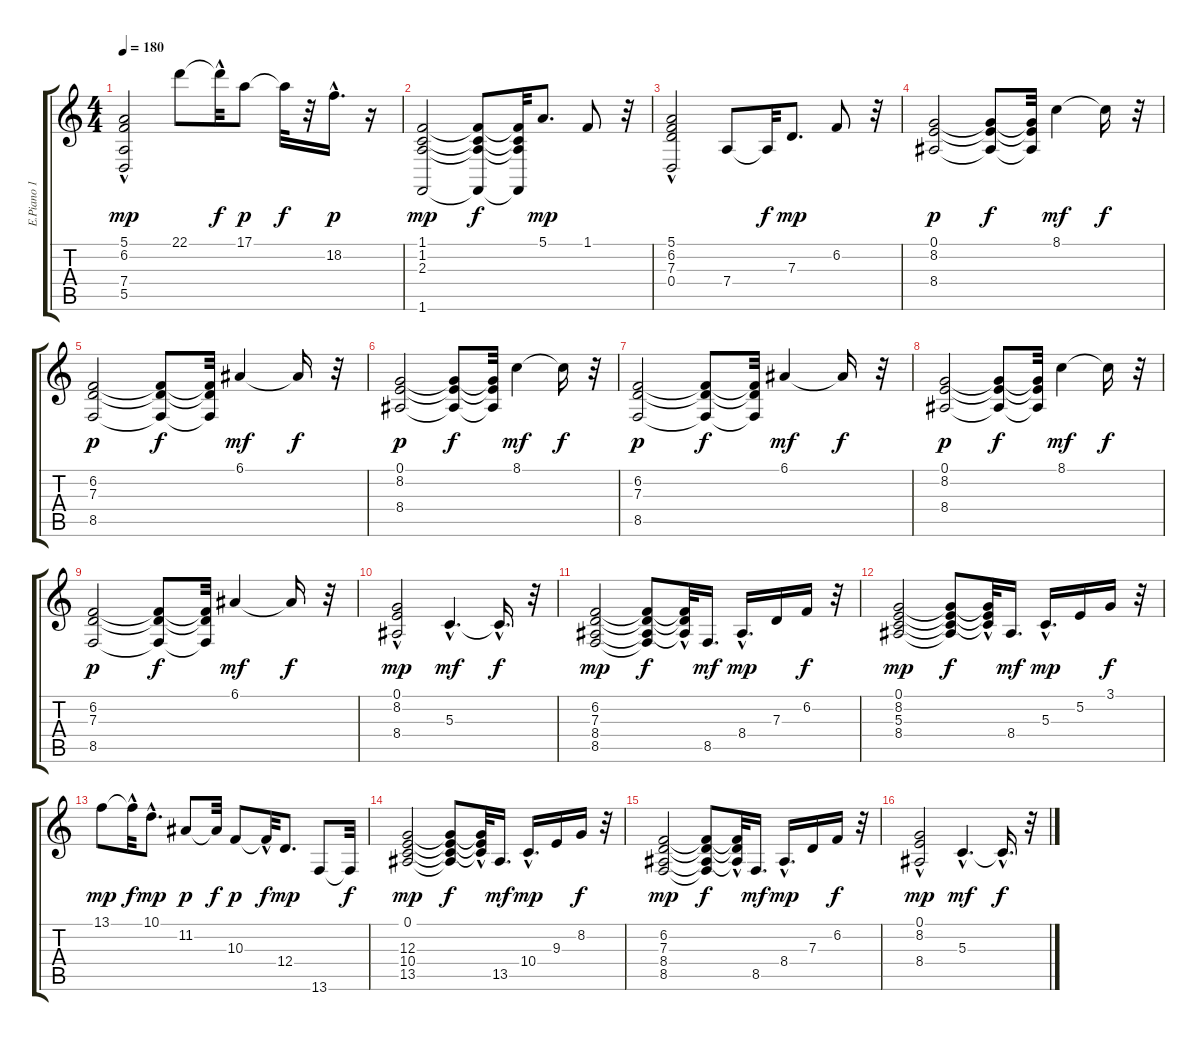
\track ("E.Piano 1" "E.Piano 1") {instrument electricpiano1}
\staff {score tabs}
\tuning (E4 B3 G3 D3 A2 E2) {hide}
\ts (4 4)
\tempo 180
\clef g2
\ks c
(5.1{hac} 6.2{hac} 7.4{hac} 5.5{hac}).2{dy mp} 22.1.8 22.1{hac t}.32{dy f} 17.1.8{dy p} 17.1{t}.32{dy f} r.32 18.2{hac}.16{d dy p} r.16 |
(1.1 1.2 2.3 1.6).2{dy mp} (1.1{t} 1.2{t} 2.3{t} 1.6{t}).8{dy f} (1.1{t} 1.2{t} 2.3{t} 1.6{t}).32 5.1.8{d dy mp} 1.1.8 r.32 |
(5.1 6.2 7.3 0.4{hac}).2 7.4.8 7.4{t}.32{dy f} 7.3.8{d dy mp} 6.2.8 r.32 |
(0.1 8.2 8.4).2{dy p} (0.1{t} 8.2{t} 8.4{t}).8{dy f} (0.1{t} 8.2{t} 8.4{t}).32 8.1.4{dy mf} 8.1{t}.16{dy f} r.32 |
(6.2 7.3 8.5).2{dy p} (6.2{t} 7.3{t} 8.5{t}).8{dy f} (6.2{t} 7.3{t} 8.5{t}).32 6.1.4{dy mf} 6.1{t}.16{dy f} r.32 |
(0.1 8.2 8.4).2{dy p} (0.1{t} 8.2{t} 8.4{t}).8{dy f} (0.1{t} 8.2{t} 8.4{t}).32 8.1.4{dy mf} 8.1{t}.16{dy f} r.32 |
(6.2 7.3 8.5).2{dy p} (6.2{t} 7.3{t} 8.5{t}).8{dy f} (6.2{t} 7.3{t} 8.5{t}).32 6.1.4{dy mf} 6.1{t}.16{dy f} r.32 |
(0.1 8.2 8.4).2{dy p} (0.1{t} 8.2{t} 8.4{t}).8{dy f} (0.1{t} 8.2{t} 8.4{t}).32 8.1.4{dy mf} 8.1{t}.16{dy f} r.32 |
(6.2 7.3 8.5).2{dy p} (6.2{t} 7.3{t} 8.5{t}).8{dy f} (6.2{t} 7.3{t} 8.5{t}).32 6.1.4{dy mf} 6.1{t}.16{dy f} r.32 |
(0.1{hac} 8.2{hac} 8.4{hac}).2{dy mp} 5.3{hac}.4{d dy mf} 5.3{hac t}.16{d dy f} r.32 |
(6.2 7.3 8.4 8.5).2{dy mp} (6.2{t} 7.3{t} 8.4{t} 8.5{t}).8{dy f} (6.2{t} 7.3{hac t} 8.4{t}).32 8.5.16{d dy mf} 8.4{hac}.16{d dy mp} 7.3.16 6.2.16{dy f} r.32 |
(0.1 8.2 5.3 8.4).2{dy mp} (0.1{t} 8.2{t} 5.3{t} 8.4{t}).8{dy f} (0.1{hac t} 8.2{t} 5.3{t}).32 8.4.16{d dy mf} 5.3{hac}.16{d dy mp} 5.2.16 3.1.16{dy f} r.32 |
13.1.8{dy mp} 13.1{hac t}.32{dy f} 10.1{hac}.8{d dy mp} 11.2.8{dy p} 11.2{t}.32{dy f} 10.3.8{dy p} 10.3{hac t}.32{dy f} 12.4.8{d dy mp} 13.6.8 13.6{t}.32{dy f} |
(0.1 12.3 10.4 13.5).2{dy mp} (0.1{t} 12.3{t} 10.4{t} 13.5{t}).8{dy f} (0.1{hac t} 12.3{t} 10.4{t}).32 13.5.16{d dy mf} 10.4{hac}.16{d dy mp} 9.3.16 8.2.16{dy f} r.32 |
(6.2 7.3 8.4 8.5).2{dy mp} (6.2{t} 7.3{t} 8.4{t} 8.5{t}).8{dy f} (6.2{t} 7.3{hac t} 8.4{t}).32 8.5.16{d dy mf} 8.4{hac}.16{d dy mp} 7.3.16 6.2.16{dy f} r.32 |
(0.1{hac} 8.2{hac} 8.4{hac}).2{dy mp} 5.3{hac}.4{d dy mf} 5.3{hac t}.16{d dy f} r.32
